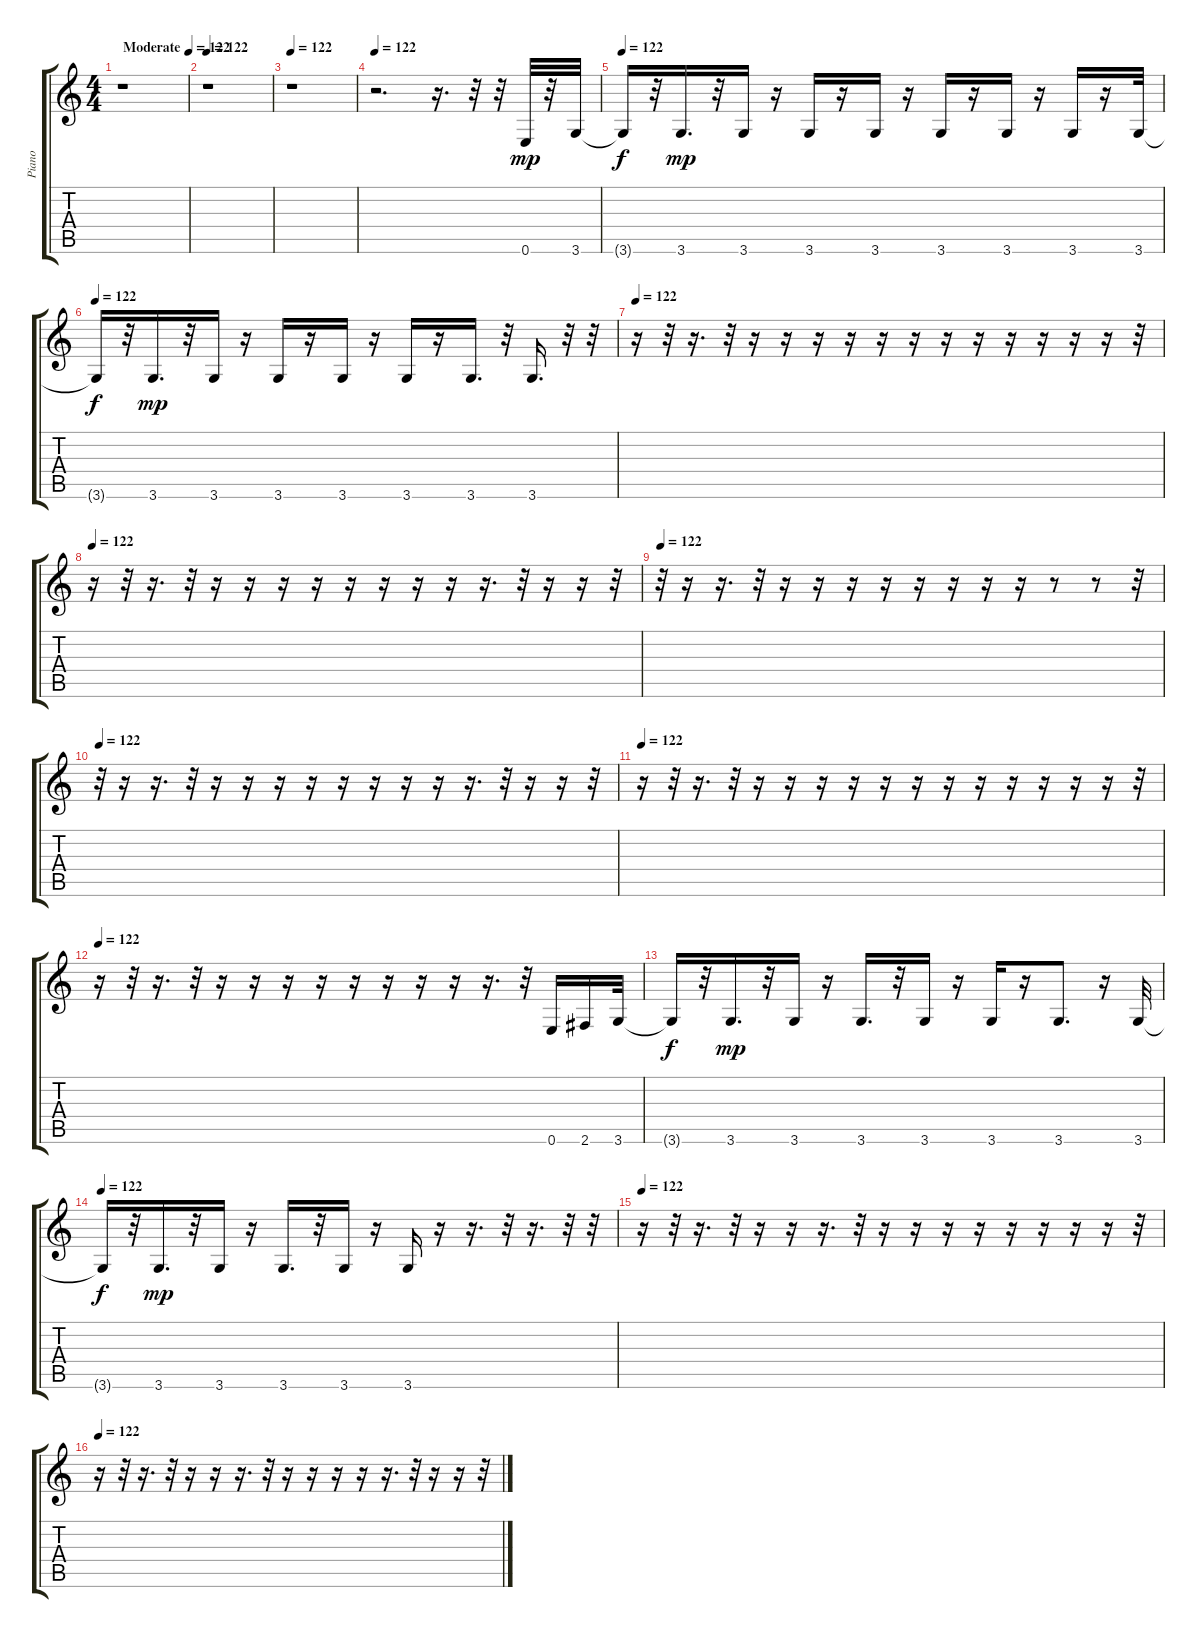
\track ("Piano" "Piano") {instrument acousticbass}
\staff {score tabs}
\tuning (E4 B3 G3 D3 A2 E2) {hide}
\ts (4 4)
\tempo (122 "Moderate")
\clef g2
\ks c
r.1{dy mp instrument acousticbass} |
\tempo 122
r.1 |
\tempo 122
r.1 |
\tempo 122
r.2{d} r.16{d} r.32 r.32 0.6.32 r.32 3.6.32 |
\tempo 122
3.6{t}.16{dy f} r.32 3.6.16{d dy mp} r.32 3.6.16 r.16 3.6.16 r.16 3.6.16 r.16 3.6.16 r.16 3.6.16 r.16 3.6.16 r.16 3.6.32 |
\tempo 122
3.6{t}.16{dy f} r.32 3.6.16{d dy mp} r.32 3.6.16 r.16 3.6.16 r.16 3.6.16 r.16 3.6.16 r.16 3.6.16{d} r.32 3.6.16{d} r.32 r.32 |
\tempo 122
r.16 r.32 r.16{d} r.32 r.16 r.16 r.16 r.16 r.16 r.16 r.16 r.16 r.16 r.16 r.16 r.16 r.32 |
\tempo 122
r.16 r.32 r.16{d} r.32 r.16 r.16 r.16 r.16 r.16 r.16 r.16 r.16 r.16{d} r.32 r.16 r.16 r.32 |
\tempo 122
r.32 r.16 r.16{d} r.32 r.16 r.16 r.16 r.16 r.16 r.16 r.16 r.16 r.8 r.8 r.32 |
\tempo 122
r.32 r.16 r.16{d} r.32 r.16 r.16 r.16 r.16 r.16 r.16 r.16 r.16 r.16{d} r.32 r.16 r.16 r.32 |
\tempo 122
r.16 r.32 r.16{d} r.32 r.16 r.16 r.16 r.16 r.16 r.16 r.16 r.16 r.16 r.16 r.16 r.16 r.32 |
\tempo 122
r.16 r.32 r.16{d} r.32 r.16 r.16 r.16 r.16 r.16 r.16 r.16 r.16 r.16{d} r.32 0.6.16 2.6.16 3.6.32 |
3.6{t}.16{dy f} r.32 3.6.16{d dy mp} r.32 3.6.16 r.16 3.6.16{d} r.32 3.6.16 r.16 3.6.16 r.16 3.6.8{d} r.16 3.6.32 |
\tempo 122
3.6{t}.16{dy f} r.32 3.6.16{d dy mp} r.32 3.6.16 r.16 3.6.16{d} r.32 3.6.16 r.16 3.6.16 r.16 r.16{d} r.32 r.16{d} r.32 r.32 |
\tempo 122
r.16 r.32 r.16{d} r.32 r.16 r.16 r.16{d} r.32 r.16 r.16 r.16 r.16 r.16 r.16 r.16 r.16 r.32 |
\tempo 122
r.16 r.32 r.16{d} r.32 r.16 r.16 r.16{d} r.32 r.16 r.16 r.16 r.16 r.16{d} r.32 r.16 r.16 r.32
